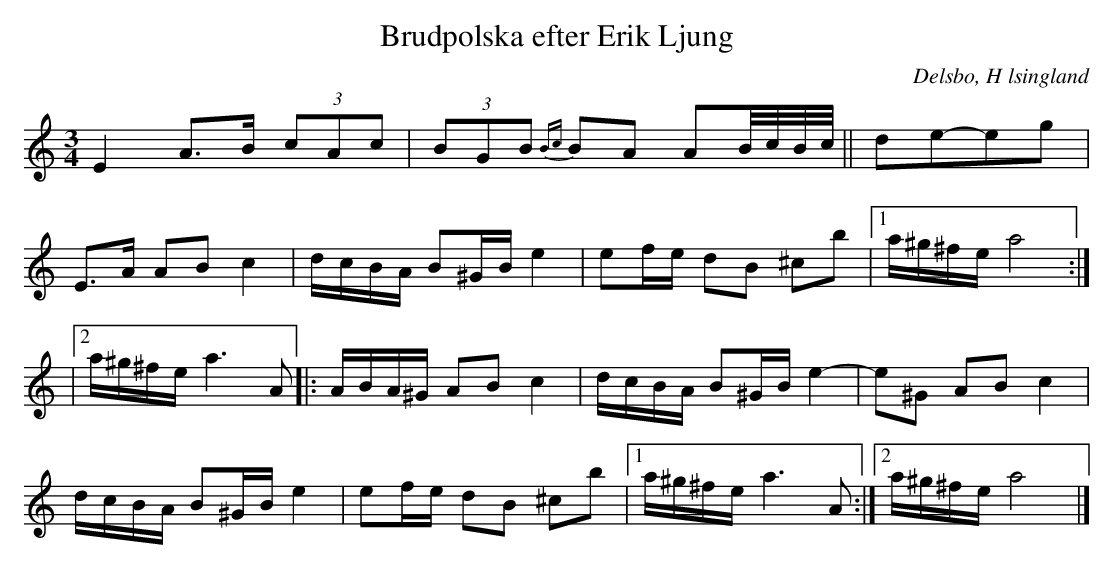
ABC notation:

X:1
T: Brudpolska efter Erik Ljung
O: Delsbo, H lsingland
M: 3/4
L: 1/8
K: Am
E2 A>B (3cAc| (3BGB {Bc}BA AB//c//B//c//|| de-eg|
E>A AB c2 | d/c/B/A/ B^G/B/ e2 | ef/e/ dB ^cb |1 a/^g/^f/e/ a4 :|
|2 a/^g/^f/e/ a3 A |: A/B/A/^G/ AB c2 | d/c/B/A/ B^G/B/ e2- | e^G AB c2 |
d/c/B/A/ B^G/B/ e2 | ef/e/ dB ^cb |1 a/^g/^f/e/ a3 A :|2 a/^g/^f/e/ a4 |]
